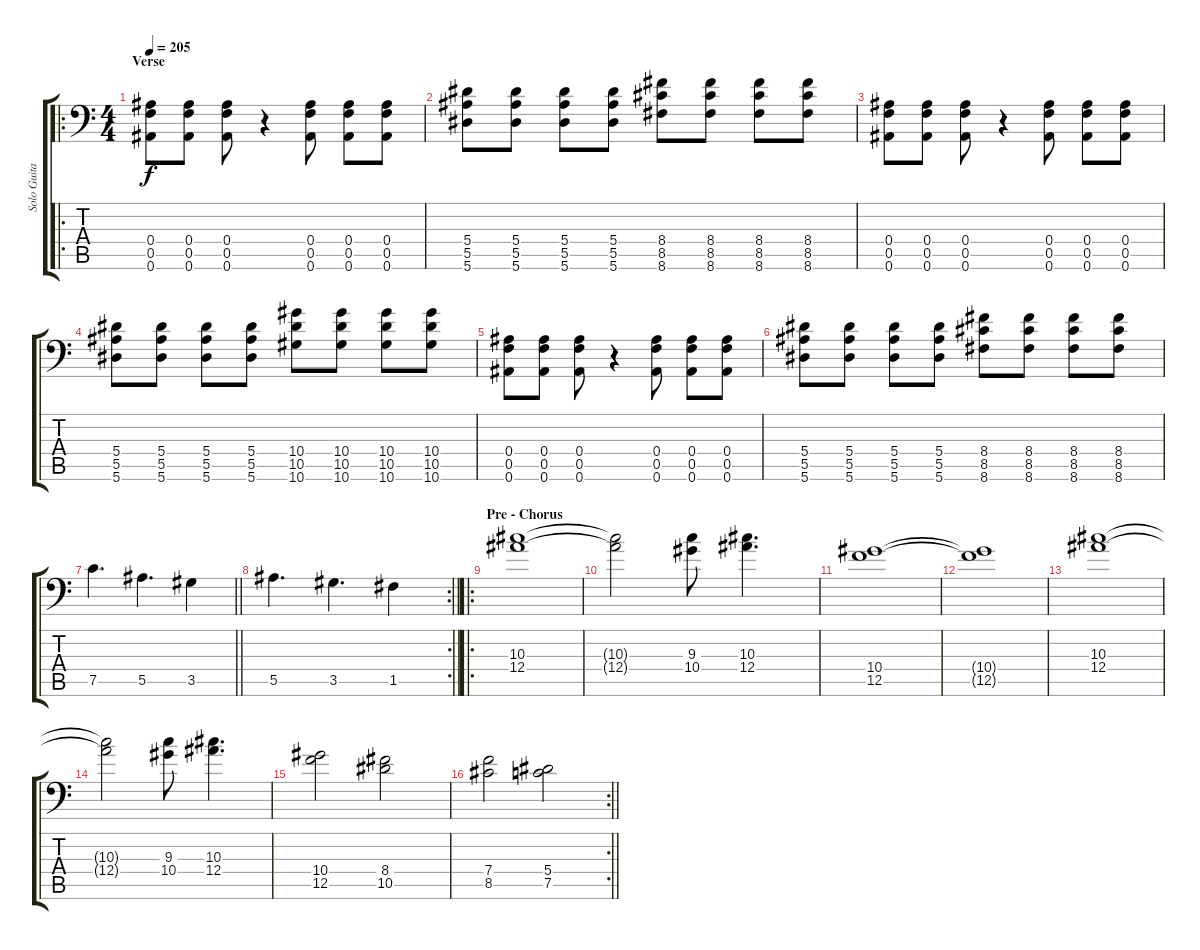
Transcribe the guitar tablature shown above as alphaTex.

\track ("Solo Guitar" "Solo Guita") {instrument distortionguitar}
\staff {score tabs}
\tuning (C4 G3 Eb3 Bb2 F2 Bb1) {hide}
\ro
\ts (4 4)
\section ("" "Verse")
\tempo 205
\clef f4
\ks c
(0.4 0.5 0.6).8{dy f balance 0} (0.4 0.5 0.6).8 (0.4 0.5 0.6).8 r.4 (0.4 0.5 0.6).8 (0.4 0.5 0.6).8 (0.4 0.5 0.6).8 |
(5.4 5.5 5.6).8 (5.4 5.5 5.6).8 (5.4 5.5 5.6).8 (5.4 5.5 5.6).8 (8.4 8.5 8.6).8 (8.4 8.5 8.6).8 (8.4 8.5 8.6).8 (8.4 8.5 8.6).8 |
(0.4 0.5 0.6).8 (0.4 0.5 0.6).8 (0.4 0.5 0.6).8 r.4 (0.4 0.5 0.6).8 (0.4 0.5 0.6).8 (0.4 0.5 0.6).8 |
(5.4 5.5 5.6).8 (5.4 5.5 5.6).8 (5.4 5.5 5.6).8 (5.4 5.5 5.6).8 (10.4 10.5 10.6).8 (10.4 10.5 10.6).8 (10.4 10.5 10.6).8 (10.4 10.5 10.6).8 |
(0.4 0.5 0.6).8 (0.4 0.5 0.6).8 (0.4 0.5 0.6).8 r.4 (0.4 0.5 0.6).8 (0.4 0.5 0.6).8 (0.4 0.5 0.6).8 |
(5.4 5.5 5.6).8 (5.4 5.5 5.6).8 (5.4 5.5 5.6).8 (5.4 5.5 5.6).8 (8.4 8.5 8.6).8 (8.4 8.5 8.6).8 (8.4 8.5 8.6).8 (8.4 8.5 8.6).8 |
\barLineRight lightlight
7.5.4{d} 5.5.4{d} 3.5.4 |
\rc 2
\barLineRight lightlight
5.5.4{d} 3.5.4{d} 1.5.4 |
\ro
\section ("" "Pre - Chorus")
(10.3 12.4).1{volume 13 balance 8} |
(10.3{t} 12.4{t}).2 (9.3 10.4).8 (10.3 12.4).4{d} |
(10.4 12.5).1 |
(10.4{t} 12.5{t}).1 |
(10.3 12.4).1 |
(10.3{t} 12.4{t}).2 (9.3 10.4).8 (10.3 12.4).4{d} |
(10.4 12.5).2 (8.4 10.5).2 |
\rc 2
\barLineRight lightlight
(7.4 8.5).2 (5.4 7.5).2
